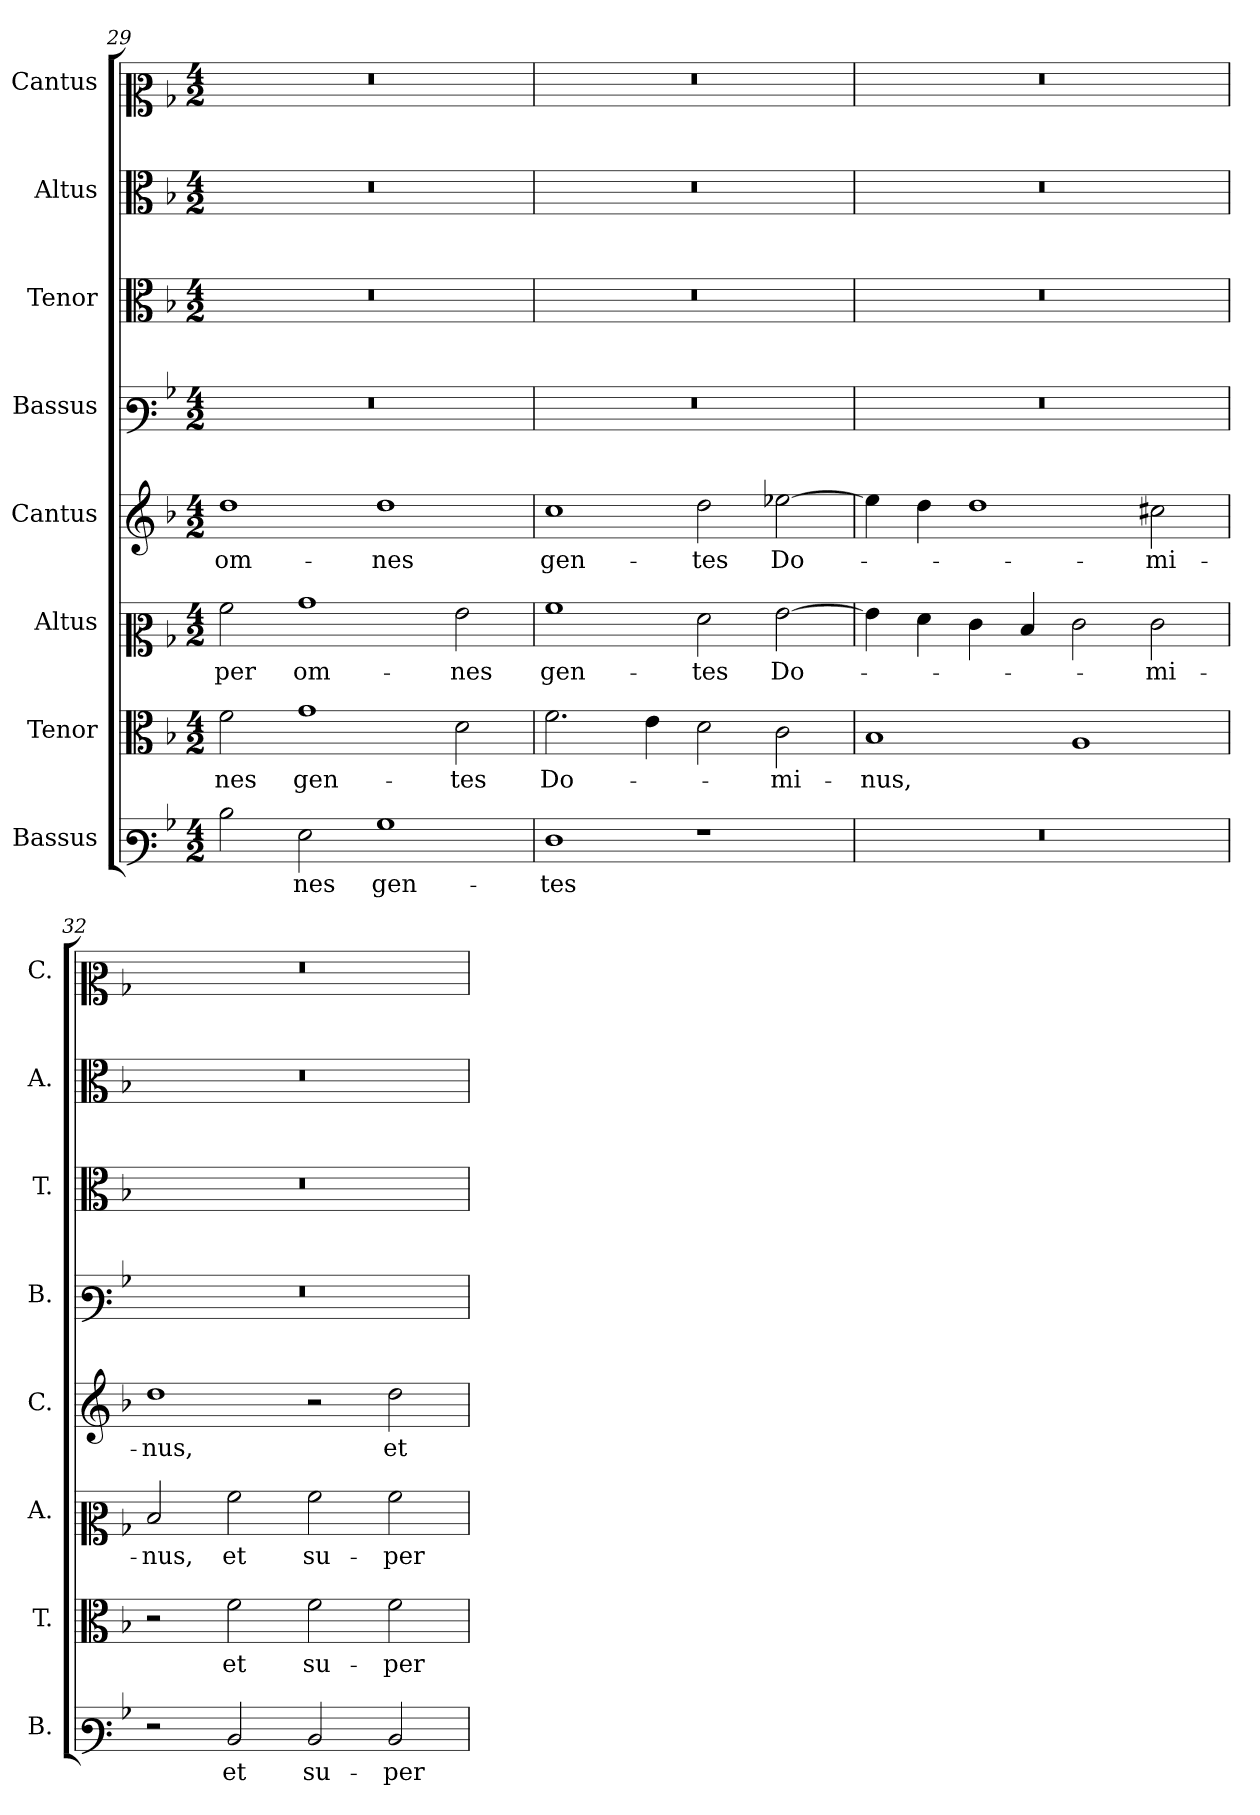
**kern	**text	**kern	**text	**kern	**text	**kern	**text	**kern	**kern	**kern	**kern
*part8	*part8	*part7	*part7	*part6	*part6	*part5	*part5	*part4	*part3	*part2	*part1
*staff8	*staff8	*staff7	*staff7	*staff6	*staff6	*staff5	*staff5	*staff4	*staff3	*staff2	*staff1
*I"Bassus	*	*I"Tenor	*	*I"Altus	*	*I"Cantus	*	*I"Bassus	*I"Tenor	*I"Altus	*I"Cantus
*I'B.	*	*I'T.	*	*I'A.	*	*I'C.	*	*I'B.	*I'T.	*I'A.	*I'C.
*clefF3	*	*clefC3	*	*clefC2	*	*clefG2	*	*clefF3	*clefC3	*clefC3	*clefC2
*k[b-]	*	*k[b-]	*	*k[b-]	*	*k[b-]	*	*k[b-]	*k[b-]	*k[b-]	*k[b-]
*M4/2	*	*M4/2	*	*M4/2	*	*M4/2	*	*M4/2	*M4/2	*M4/2	*M4/2
=29	=29	=29	=29	=29	=29	=29	=29	=29	=29	=29	=29
!	!	!	!	!	!	!	!	!LO:N:vis=1	!LO:N:vis=1	!LO:N:vis=1	!LO:N:vis=1
2d\	.	2f\	-nes	2a\	-per	1dd	om-	0r	0r	0r	0r
2G\	-nes	1g	gen-	1b-	om-	.	.	.	.	.	.
1B-	gen-	.	.	.	.	1dd	-nes	.	.	.	.
.	.	2d\	-tes	2g\	-nes	.	.	.	.	.	.
=30	=30	=30	=30	=30	=30	=30	=30	=30	=30	=30	=30
!	!	!	!	!	!	!	!	!LO:N:vis=1	!LO:N:vis=1	!LO:N:vis=1	!LO:N:vis=1
1F	-tes	2.f\	Do-	1a	gen-	1cc	gen-	0r	0r	0r	0r
.	.	4e\	.	.	.	.	.	.	.	.	.
1r	.	2d\	.	2f\	-tes	2dd\	-tes	.	.	.	.
.	.	2c\	-mi-	[2g\	Do-	[2ee-X\	Do-	.	.	.	.
=31	=31	=31	=31	=31	=31	=31	=31	=31	=31	=31	=31
!LO:N:vis=1	!	!	!	!	!	!	!	!LO:N:vis=1	!LO:N:vis=1	!LO:N:vis=1	!LO:N:vis=1
0r	.	1B-	-nus,	4g\]	.	4ee-\]	.	0r	0r	0r	0r
.	.	.	.	4f\	.	4dd\	.	.	.	.	.
.	.	.	.	4e\	.	1dd	.	.	.	.	.
.	.	.	.	4d/	.	.	.	.	.	.	.
.	.	1A	.	2e\	.	.	.	.	.	.	.
.	.	.	.	2e\	-mi-	2cc#X\	-mi-	.	.	.	.
=32	=32	=32	=32	=32	=32	=32	=32	=32	=32	=32	=32
!	!	!	!	!	!	!	!	!LO:N:vis=1	!LO:N:vis=1	!LO:N:vis=1	!LO:N:vis=1
2r	.	2r	.	2d/	-nus,	1dd	-nus,	0r	0r	0r	0r
2D/	et	2f\	et	2a\	et	.	.	.	.	.	.
2D/	su-	2f\	su-	2a\	su-	2r	.	.	.	.	.
2D/	-per	2f\	-per	2a\	-per	2dd\	et	.	.	.	.
=	=	=	=	=	=	=	=	=	=	=	=
*-	*-	*-	*-	*-	*-	*-	*-	*-	*-	*-	*-
